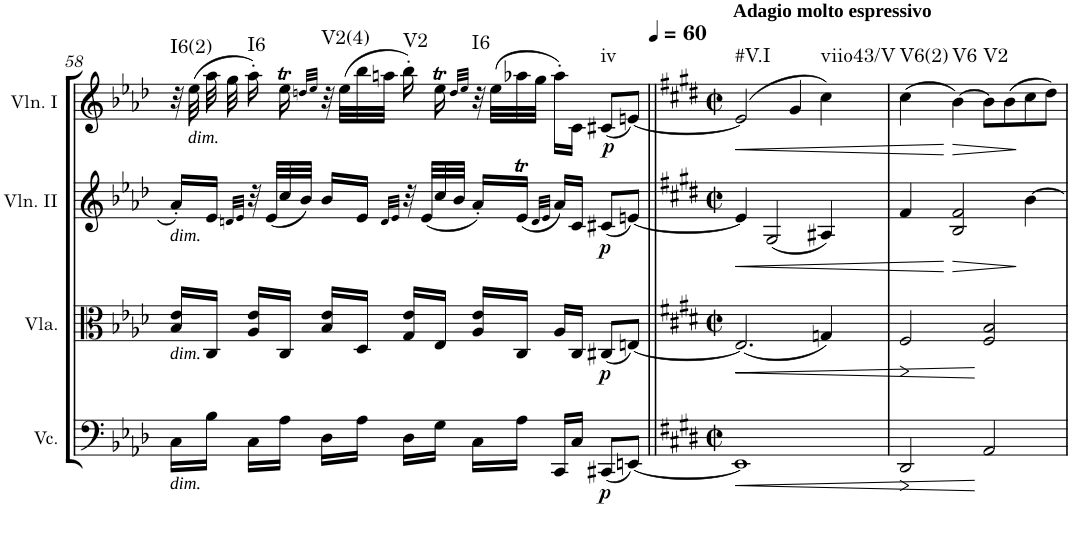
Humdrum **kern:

**kern	**dynam	**kern	**dynam	**kern	**dynam	**kern	**dynam	**harte
*part4	*part4	*part3	*part3	*part2	*part2	*part1	*part1	*part1
*staff4	*staff4	*staff3	*staff3	*staff2	*staff2	*staff1	*staff1	*
*I"Violoncello	*	*I"Viola	*	*I"Violin II	*	*I"Violin I	*	*
*I'Vc.	*	*I'Vla.	*	*I'Vln. II	*	*I'Vln. I	*	*
!!LO:PB:g=z
*clefF4	*	*clefC3	*	*clefG2	*	*clefG2	*	*
*k[b-e-a-d-]	*	*k[b-e-a-d-]	*	*k[b-e-a-d-]	*	*k[b-e-a-d-]	*	*
*A-:	*	*A-:	*	*A-:	*	*A-:	*	*
*M4/4	*	*M4/4	*	*M4/4	*	*M4/4	*	*
*met(c)	*	*met(c)	*	*met(c)	*	*met(c)	*	*
=58	=58	=58	=58	=58	=58	=58	=58	=58
!	!	!	!	!LO:TX:b:i:t=dim.	!	!	!	!
!	!	!LO:TX:b:i:t=dim.	!	!	!	!	!	!
!LO:TX:b:i:t=dim.	!	!	!	!	!	!	!	!LO:H:kt=I6(2)
16C\LL	.	16B-/ 16e-/LL	.	16a-'/LL	.	32r	.	N
!	!	!	!	!	!	!LO:TX:b:i:t=dim.	!	!
.	.	.	.	.	.	(32ee-\	.	.
16B-\JJ	.	16C/JJ	.	16e-/JJ	.	32aa-\	.	.
.	.	.	.	.	.	32gg\	.	.
.	.	.	.	32qdn/LLL	.	.	.	.
.	.	.	.	32qe-/JJJ	.	.	.	.
!	!	!	!	!	!	!	!	!LO:H:kt=I6
16C\LL	.	16A-/ 16e-/LL	.	32r	.	16aa-'\)	.	N
.	.	.	.	(32e-/LLL	.	.	.	.
16A-\JJ	.	16C/JJ	.	32cc/	.	16ee-T\	.	.
.	.	.	.	32b-/JJJ)	.	.	.	.
.	.	.	.	.	.	32qddn/LLL	.	.
.	.	.	.	.	.	32qee-/JJJ	.	.
!	!	!	!	!	!	!	!	!LO:H:kt=V2(4)
16D-\LL	.	16B-/ 16e-/LL	.	16b-/LL	.	32r	.	N
.	.	.	.	.	.	(32ee-\LLL	.	.
16A-\JJ	.	16D-/JJ	.	16e-/JJ	.	32bb-\	.	.
.	.	.	.	.	.	32aan\JJJ	.	.
.	.	.	.	32qd/LLL	.	.	.	.
.	.	.	.	32qe-/JJJ	.	.	.	.
!	!	!	!	!	!	!	!	!LO:H:kt=V2
16D-\LL	.	16G/ 16e-/LL	.	32r	.	16bb-'\)	.	N
.	.	.	.	(32e-/LLL	.	.	.	.
16G\JJ	.	16E-/JJ	.	32cc/	.	16ee-T\	.	.
.	.	.	.	32b-/JJJ	.	.	.	.
.	.	.	.	.	.	32qdd/LLL	.	.
.	.	.	.	.	.	32qee-/JJJ	.	.
!	!	!	!	!	!	!	!	!LO:H:kt=I6
16C\LL	.	16A-/ 16e-/LL	.	16a-'/LL)	.	32r	.	N
.	.	.	.	.	.	(32ee-\LLL	.	.
16A-\JJ	.	16C/JJ	.	(16e-T/JJ	.	32aa-X\	.	.
.	.	.	.	.	.	32gg\JJJ	.	.
.	.	.	.	32qd/LLL	.	.	.	.
.	.	.	.	32qe-/JJJ	.	.	.	.
16CC/LL	.	16A-/LL	.	16a-/LL)	.	16aa-'\LL)	.	.
16C/JJ	.	16C/JJ	.	16c/JJ	.	16c\JJ	.	.
!	!LO:DY:b	!	!LO:DY:b	!	!LO:DY:b	!	!LO:DY:b	!LO:H:kt=iv
(8CC#X/L	p	(8C#X/L	p	(8c#X/L	p	(8c#X/L	p	N
[8EEn/J)	.	[8En/J)	.	[8en/J)	.	[8en/J)	.	.
=59||	=59||	=59||	=59||	=59||	=59||	=59||	=59||	=59||
*k[f#c#g#d#]	*	*k[f#c#g#d#]	*	*k[f#c#g#d#]	*	*k[f#c#g#d#]	*	*
*E:	*	*E:	*	*E:	*	*E:	*	*
*M2/2	*	*M2/2	*	*M2/2	*	*M2/2	*	*
*met(c|)	*	*met(c|)	*	*met(c|)	*	*met(c|)	*	*
*	*	*	*	*	*	*MM60	*	*
!	!	!	!	!	!	!LO:TX:a:B:t=Adagio molto espressivo	!	!
!	!	!	!LO:HP:b	!	!LO:HP:b	!	!LO:HP:b	!LO:H:kt=#V.I
1EE]	.	(2.E/]	<	4e/]	<	(2e/]	<	N
.	.	.	.	(2G#/	.	.	.	.
.	.	.	.	.	.	4g#/	.	.
!	!	!	!	!	!	!	!	!LO:H:kt=viio43/V
.	.	4Gn/)	.	4A#X/)	.	4cc#\)	.	N
=60	=60	=60	=60	=60	=60	=60	=60	=60
!	!LO:HP:b	!	!LO:HP:b	!	!	!	!	!LO:H:kt=V6(2)
2DD#/	>	2F#/	>	4f#/	.	(4cc#\	.	N
!	!	!	!	!	!LO:HP:n=1:b	!	!LO:HP:n=1:b	!LO:H:kt=V6
.	.	.	.	2B/ 2f#/	[ >	[4b\)	[ >	N
!	!	!	!	!	!	!	!	!LO:H:kt=V2
2AA/	.	2F#/ 2B/	[	.	.	8b\L]	.	N
.	.	.	.	.	.	(8b\	.	.
.	.	.	.	[4b\	]	8cc#\	]	.
.	.	.	.	.	.	8dd#\J)	.	.
.	]	.	]	.	.	.	.	.
=	=	=	=	=	=	=	=	=
*-	*-	*-	*-	*-	*-	*-	*-	*-
